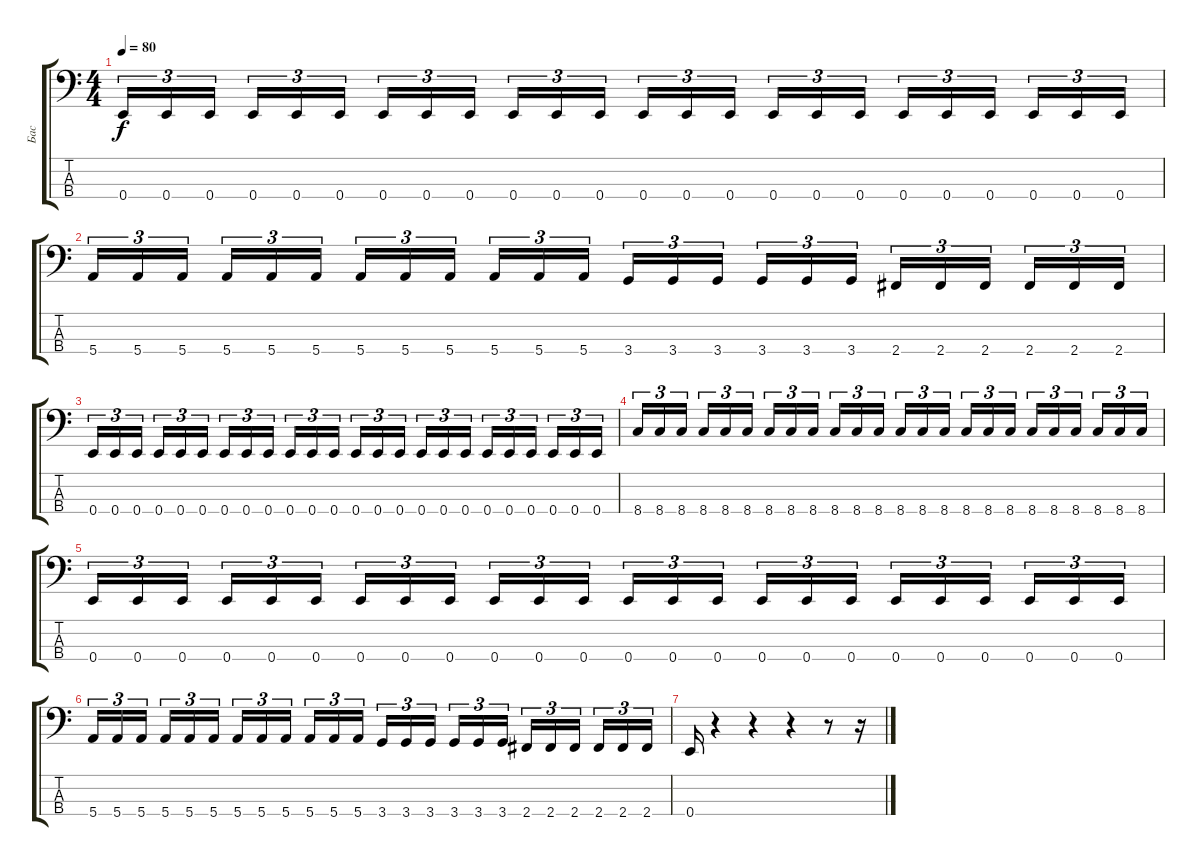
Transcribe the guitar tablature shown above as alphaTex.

\track ("Бас" "Бас") {instrument electricbassfinger}
\staff {score tabs}
\tuning (G2 D2 A1 E1) {hide}
\ts (4 4)
\tempo 80
\clef f4
\ks c
0.4.16{tu (3 2) dy f} 0.4.16{tu (3 2)} 0.4.16{tu (3 2)} 0.4.16{tu (3 2)} 0.4.16{tu (3 2)} 0.4.16{tu (3 2)} 0.4.16{tu (3 2)} 0.4.16{tu (3 2)} 0.4.16{tu (3 2)} 0.4.16{tu (3 2)} 0.4.16{tu (3 2)} 0.4.16{tu (3 2)} 0.4.16{tu (3 2)} 0.4.16{tu (3 2)} 0.4.16{tu (3 2)} 0.4.16{tu (3 2)} 0.4.16{tu (3 2)} 0.4.16{tu (3 2)} 0.4.16{tu (3 2)} 0.4.16{tu (3 2)} 0.4.16{tu (3 2)} 0.4.16{tu (3 2)} 0.4.16{tu (3 2)} 0.4.16{tu (3 2)} |
5.4.16{tu (3 2)} 5.4.16{tu (3 2)} 5.4.16{tu (3 2)} 5.4.16{tu (3 2)} 5.4.16{tu (3 2)} 5.4.16{tu (3 2)} 5.4.16{tu (3 2)} 5.4.16{tu (3 2)} 5.4.16{tu (3 2)} 5.4.16{tu (3 2)} 5.4.16{tu (3 2)} 5.4.16{tu (3 2)} 3.4.16{tu (3 2)} 3.4.16{tu (3 2)} 3.4.16{tu (3 2)} 3.4.16{tu (3 2)} 3.4.16{tu (3 2)} 3.4.16{tu (3 2)} 2.4.16{tu (3 2)} 2.4.16{tu (3 2)} 2.4.16{tu (3 2)} 2.4.16{tu (3 2)} 2.4.16{tu (3 2)} 2.4.16{tu (3 2)} |
0.4.16{tu (3 2)} 0.4.16{tu (3 2)} 0.4.16{tu (3 2)} 0.4.16{tu (3 2)} 0.4.16{tu (3 2)} 0.4.16{tu (3 2)} 0.4.16{tu (3 2)} 0.4.16{tu (3 2)} 0.4.16{tu (3 2)} 0.4.16{tu (3 2)} 0.4.16{tu (3 2)} 0.4.16{tu (3 2)} 0.4.16{tu (3 2)} 0.4.16{tu (3 2)} 0.4.16{tu (3 2)} 0.4.16{tu (3 2)} 0.4.16{tu (3 2)} 0.4.16{tu (3 2)} 0.4.16{tu (3 2)} 0.4.16{tu (3 2)} 0.4.16{tu (3 2)} 0.4.16{tu (3 2)} 0.4.16{tu (3 2)} 0.4.16{tu (3 2)} |
8.4.16{tu (3 2)} 8.4.16{tu (3 2)} 8.4.16{tu (3 2)} 8.4.16{tu (3 2)} 8.4.16{tu (3 2)} 8.4.16{tu (3 2)} 8.4.16{tu (3 2)} 8.4.16{tu (3 2)} 8.4.16{tu (3 2)} 8.4.16{tu (3 2)} 8.4.16{tu (3 2)} 8.4.16{tu (3 2)} 8.4.16{tu (3 2)} 8.4.16{tu (3 2)} 8.4.16{tu (3 2)} 8.4.16{tu (3 2)} 8.4.16{tu (3 2)} 8.4.16{tu (3 2)} 8.4.16{tu (3 2)} 8.4.16{tu (3 2)} 8.4.16{tu (3 2)} 8.4.16{tu (3 2)} 8.4.16{tu (3 2)} 8.4.16{tu (3 2)} |
0.4.16{tu (3 2)} 0.4.16{tu (3 2)} 0.4.16{tu (3 2)} 0.4.16{tu (3 2)} 0.4.16{tu (3 2)} 0.4.16{tu (3 2)} 0.4.16{tu (3 2)} 0.4.16{tu (3 2)} 0.4.16{tu (3 2)} 0.4.16{tu (3 2)} 0.4.16{tu (3 2)} 0.4.16{tu (3 2)} 0.4.16{tu (3 2)} 0.4.16{tu (3 2)} 0.4.16{tu (3 2)} 0.4.16{tu (3 2)} 0.4.16{tu (3 2)} 0.4.16{tu (3 2)} 0.4.16{tu (3 2)} 0.4.16{tu (3 2)} 0.4.16{tu (3 2)} 0.4.16{tu (3 2)} 0.4.16{tu (3 2)} 0.4.16{tu (3 2)} |
5.4.16{tu (3 2)} 5.4.16{tu (3 2)} 5.4.16{tu (3 2)} 5.4.16{tu (3 2)} 5.4.16{tu (3 2)} 5.4.16{tu (3 2)} 5.4.16{tu (3 2)} 5.4.16{tu (3 2)} 5.4.16{tu (3 2)} 5.4.16{tu (3 2)} 5.4.16{tu (3 2)} 5.4.16{tu (3 2)} 3.4.16{tu (3 2)} 3.4.16{tu (3 2)} 3.4.16{tu (3 2)} 3.4.16{tu (3 2)} 3.4.16{tu (3 2)} 3.4.16{tu (3 2)} 2.4.16{tu (3 2)} 2.4.16{tu (3 2)} 2.4.16{tu (3 2)} 2.4.16{tu (3 2)} 2.4.16{tu (3 2)} 2.4.16{tu (3 2)} |
0.4.16 r.4 r.4 r.4 r.8 r.16
